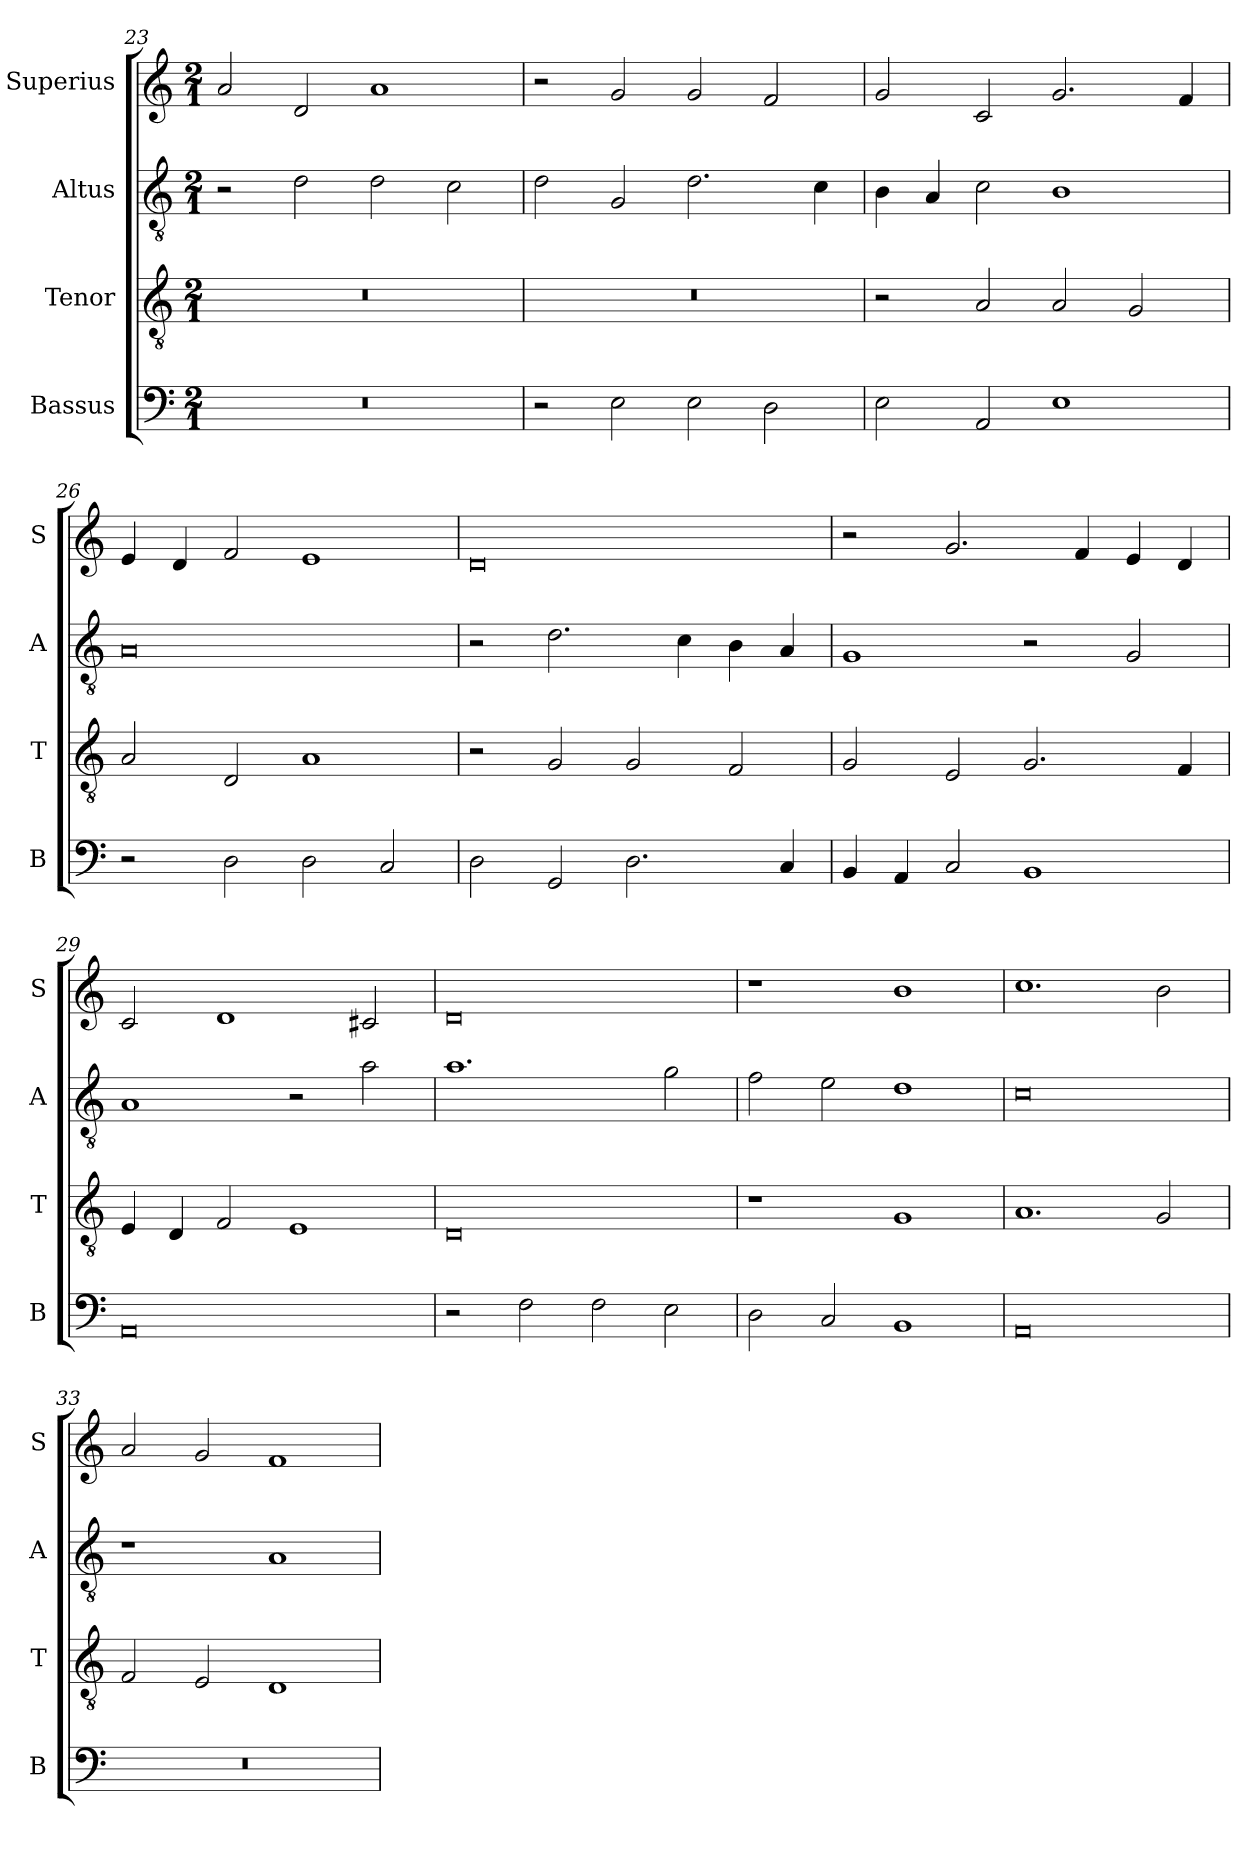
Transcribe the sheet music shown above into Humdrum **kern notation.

**kern	**kern	**kern	**kern
*part4	*part3	*part2	*part1
*staff4	*staff3	*staff2	*staff1
*I"Bassus	*I"Tenor	*I"Altus	*I"Superius
*I'B	*I'T	*I'A	*I'S
*clefF4	*clefGv2	*clefGv2	*clefG2
*k[]	*k[]	*k[]	*k[]
*M2/1	*M2/1	*M2/1	*M2/1
=23	=23	=23	=23
0r	0r	2r	2a/
.	.	2d\	2d/
.	.	2d\	1a
.	.	2c\	.
=24	=24	=24	=24
2r	0r	2d\	2r
2E\	.	2G/	2g/
2E\	.	2.d\	2g/
2D\	.	.	2f/
.	.	4c\	.
=25	=25	=25	=25
2E\	2r	4B\	2g/
.	.	4A/	.
2AA/	2A/	2c\	2c/
1E	2A/	1B	2.g/
.	2G/	.	.
.	.	.	4f/
=26	=26	=26	=26
2r	2A/	0A	4e/
.	.	.	4d/
2D\	2D/	.	2f/
2D\	1A	.	1e
2C/	.	.	.
=27	=27	=27	=27
2D\	2r	2r	0d
2GG/	2G/	2.d\	.
2.D\	2G/	.	.
.	.	4c\	.
.	2F/	4B\	.
4C/	.	4A/	.
=28	=28	=28	=28
4BB/	2G/	1G	2r
4AA/	.	.	.
2C/	2E/	.	2.g/
1BB	2.G/	2r	.
.	.	.	4f/
.	.	2G/	4e/
.	4F/	.	4d/
=29	=29	=29	=29
0AA	4E/	1A	2c/
.	4D/	.	.
.	2F/	.	1d
.	1E	2r	.
.	.	2a\	2c#X/
=30	=30	=30	=30
2r	0D	1.a	0d
2F\	.	.	.
2F\	.	.	.
2E\	.	2g\	.
=31	=31	=31	=31
2D\	1r	2f\	1r
2C/	.	2e\	.
1BB	1G	1d	1b
=32	=32	=32	=32
0AA	1.A	0c	1.cc
.	2G/	.	2b\
=33	=33	=33	=33
0r	2F/	1r	2a/
.	2E/	.	2g/
.	1D	1A	1f
=	=	=	=
*-	*-	*-	*-
